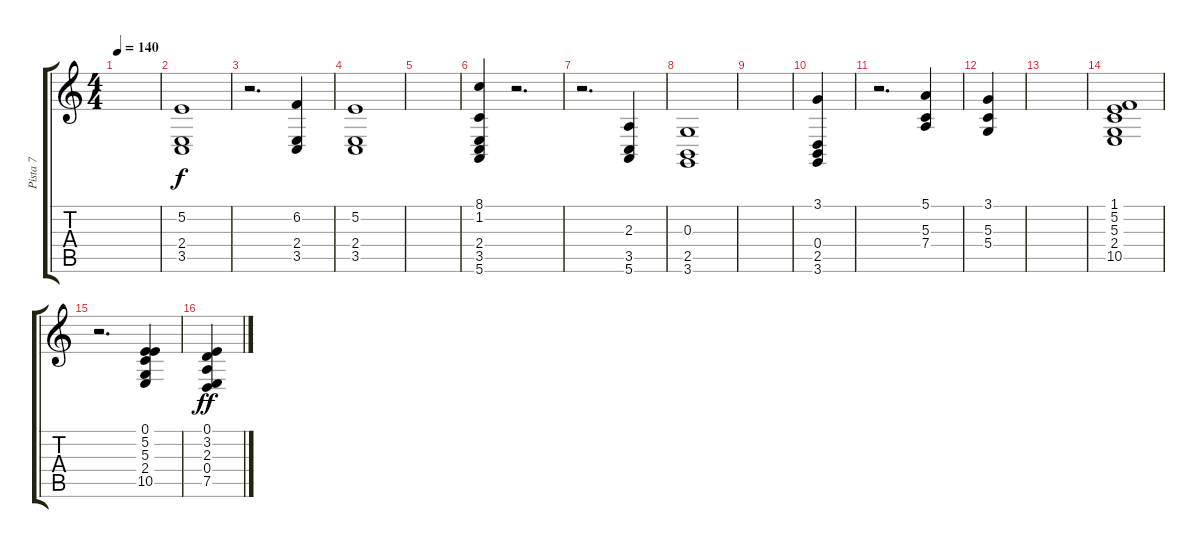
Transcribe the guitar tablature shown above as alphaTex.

\track ("Pista 7" "Pista 7") {instrument brightacousticpiano}
\staff {score tabs}
\tuning (E4 B3 G3 D3 A2 E2) {hide}
\ts (4 4)
\tempo 140
\clef g2
\ks c
|
(5.2 2.4 3.5).1 |
r.2{d} (6.2 2.4 3.5).4 |
(5.2 2.4 3.5).1 |
|
(8.1 1.2 2.4 3.5 5.6).4 r.2{d} |
r.2{d} (2.3 3.5 5.6).4 |
(0.3 2.5 3.6).1 |
|
(3.1 0.4 2.5 3.6).4 |
r.2{d} (5.1 5.3 7.4).4 |
(3.1 5.3 5.4).4 |
|
(1.1 5.2 5.3 2.4 10.5).1 |
r.2{d} (0.1 5.2 5.3 2.4 10.5).4 |
(0.1 3.2 2.3 0.4 7.5).4{dy ff}
